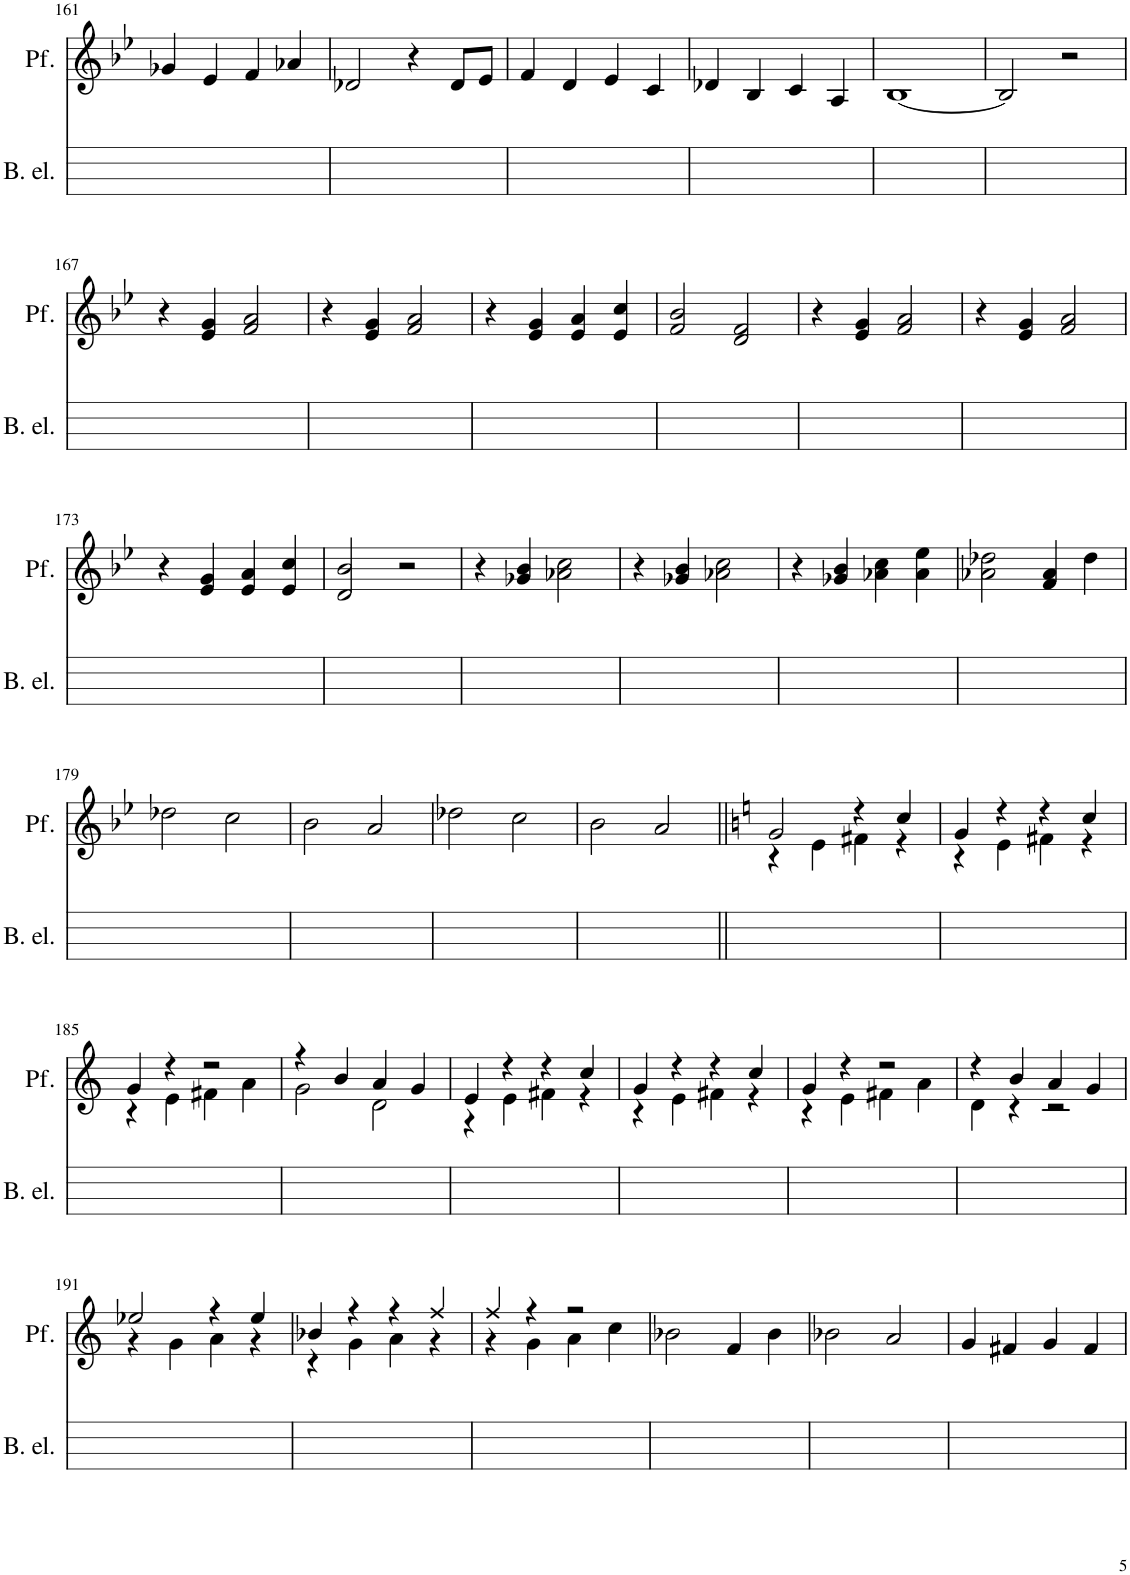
**kern	**kern
*part2	*part1
*staff2	*staff1
*I"Basso elettrico	*I"Piano
*I'B. el.	*
!!LO:PB:g=z
*	*clefG2
*k[b-e-]	*k[b-e-]
*M2/2	*M2/2
*met(c|)	*met(c|)
=161	=161
1r	4g-X/
.	4e-/
.	4f/
.	4a-X/
=162	=162
1r	2d-X/
.	4r
.	8d-/L
.	8e-/J
=163	=163
1r	4f/
.	4d/
.	4e-/
.	4c/
=164	=164
1r	4d-X/
.	4B-/
.	4c/
.	4A/
=165	=165
1r	[1B-
=166	=166
1r	2B-/]
.	2r
!!LO:LB:g=z
=167	=167
1r	4r
.	4e-/ 4g/
.	2f/ 2a/
=168	=168
1r	4r
.	4e-/ 4g/
.	2f/ 2a/
=169	=169
1r	4r
.	4e-/ 4g/
.	4e-/ 4a/
.	4e-/ 4cc/
=170	=170
1r	2f/ 2b-/
.	2d/ 2f/
=171	=171
1r	4r
.	4e-/ 4g/
.	2f/ 2a/
=172	=172
1r	4r
.	4e-/ 4g/
.	2f/ 2a/
!!LO:LB:g=z
=173	=173
1r	4r
.	4e-/ 4g/
.	4e-/ 4a/
.	4e-/ 4cc/
=174	=174
1r	2d/ 2b-/
.	2r
=175	=175
1r	4r
.	4g-X/ 4b-/
.	2a-X\ 2cc\
=176	=176
1r	4r
.	4g-X/ 4b-/
.	2a-X\ 2cc\
=177	=177
1r	4r
.	4g-X/ 4b-/
.	4a-X\ 4cc\
.	4a-\ 4ee-\
=178	=178
1r	2a-X\ 2dd-X\
.	4f/ 4a-/
.	4dd-\
!!LO:LB:g=z
=179	=179
1r	2dd-X\
.	2cc\
=180	=180
1r	2b-\
.	2a/
=181	=181
1r	2dd-X\
.	2cc\
=182	=182
1r	2b-\
.	2a/
=183||	=183||
*k[]	*k[]
*	*^
1r	2g/	4r
.	.	4e\
.	4r	4f#X\
.	4cc/	4r
=184	=184	=184
1r	4g/	4r
.	4r	4e\
.	4r	4f#X\
.	4cc/	4r
!!LO:LB:g=z	!!
=185	=185	=185
1r	4g/	4r
.	4r	4e\
.	2r	4f#X\
.	.	4a\
=186	=186	=186
1r	4r	2g\
.	4b/	.
.	4a/	2d\
.	4g/	.
=187	=187	=187
1r	4e/	4r
.	4r	4e\
.	4r	4f#X\
.	4cc/	4r
=188	=188	=188
1r	4g/	4r
.	4r	4e\
.	4r	4f#X\
.	4cc/	4r
=189	=189	=189
1r	4g/	4r
.	4r	4e\
.	2r	4f#X\
.	.	4a\
=190	=190	=190
1r	4r	4d\
.	4b/	4r
.	4a/	2r
.	4g/	.
!!LO:LB:g=z	!!
=191	=191	=191
1r	2ee-X/	4r
.	.	4g\
.	4r	4a\
.	4ee-/	4r
=192	=192	=192
1r	4b-X/	4r
.	4r	4g\
.	4r	4a\
.	4ff/	4r
=193	=193	=193
1r	4ff/	4r
.	4r	4g\
.	2r	4a\
.	.	4cc\
*	*v	*v
=194	=194
1r	2b-X\
.	4f/
.	4b-\
=195	=195
1r	2b-X\
.	2a/
=196	=196
1r	4g/
.	4f#X/
.	4g/
.	4f#/
=	=
*-	*-
